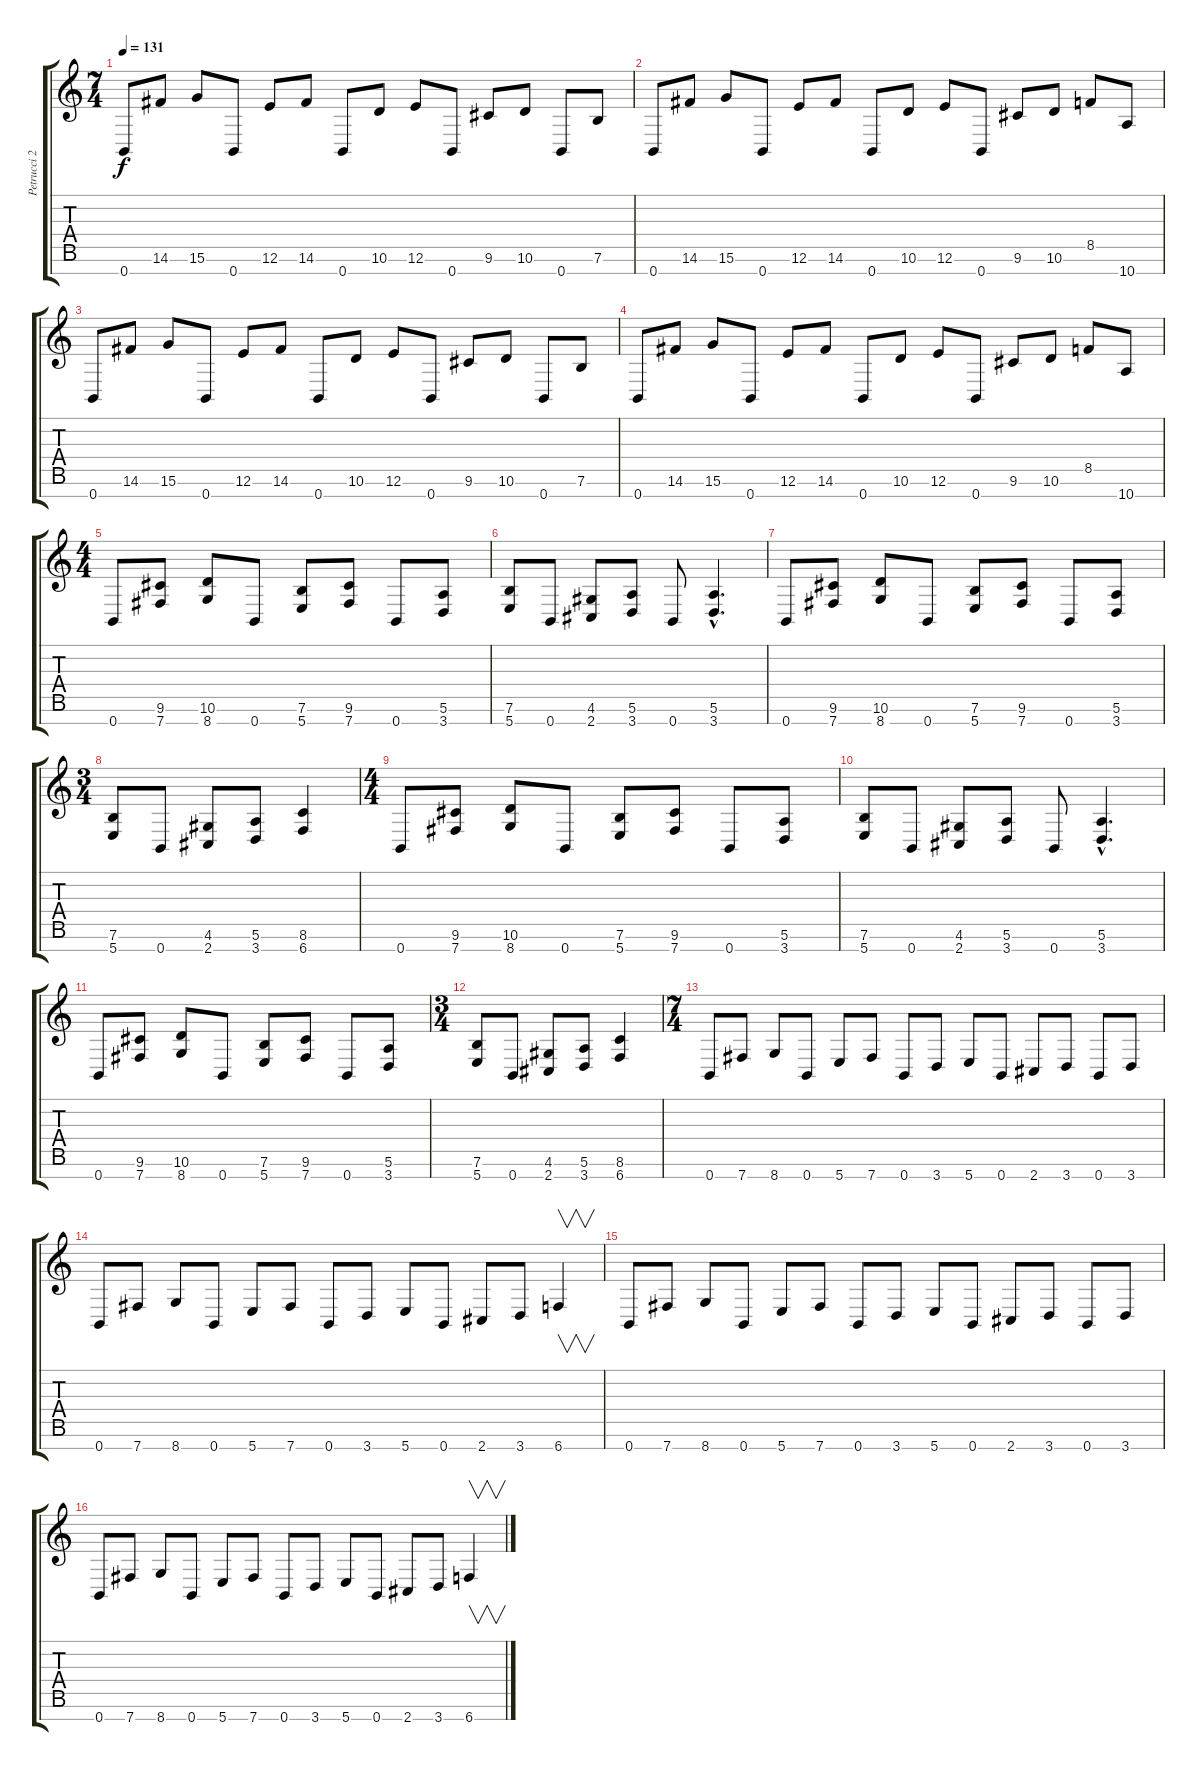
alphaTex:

\track ("Petrucci 2" "Petrucci 2") {instrument overdrivenguitar}
\staff {score tabs}
\tuning (E4 B3 G3 D3 A2 E2 B1) {hide}
\ts (7 4)
\tempo 131
\clef g2
\ks c
0.7.8{dy f} 14.6.8 15.6.8 0.7.8 12.6.8 14.6.8 0.7.8 10.6.8 12.6.8 0.7.8 9.6.8 10.6.8 0.7.8 7.6.8 |
0.7.8 14.6.8 15.6.8 0.7.8 12.6.8 14.6.8 0.7.8 10.6.8 12.6.8 0.7.8 9.6.8 10.6.8 8.5.8 10.7.8 |
0.7.8 14.6.8 15.6.8 0.7.8 12.6.8 14.6.8 0.7.8 10.6.8 12.6.8 0.7.8 9.6.8 10.6.8 0.7.8 7.6.8 |
0.7.8 14.6.8 15.6.8 0.7.8 12.6.8 14.6.8 0.7.8 10.6.8 12.6.8 0.7.8 9.6.8 10.6.8 8.5.8 10.7.8 |
\ts (4 4)
0.7.8 (9.6 7.7).8 (10.6 8.7).8 0.7.8 (7.6 5.7).8 (9.6 7.7).8 0.7.8 (5.6 3.7).8 |
(7.6 5.7).8 0.7.8 (4.6 2.7).8 (5.6 3.7).8 0.7.8 (5.6{hac} 3.7{hac}).4{d} |
0.7.8 (9.6 7.7).8 (10.6 8.7).8 0.7.8 (7.6 5.7).8 (9.6 7.7).8 0.7.8 (5.6 3.7).8 |
\ts (3 4)
(7.6 5.7).8 0.7.8 (4.6 2.7).8 (5.6 3.7).8 (8.6 6.7).4 |
\ts (4 4)
0.7.8 (9.6 7.7).8 (10.6 8.7).8 0.7.8 (7.6 5.7).8 (9.6 7.7).8 0.7.8 (5.6 3.7).8 |
(7.6 5.7).8 0.7.8 (4.6 2.7).8 (5.6 3.7).8 0.7.8 (5.6{hac} 3.7{hac}).4{d} |
0.7.8 (9.6 7.7).8 (10.6 8.7).8 0.7.8 (7.6 5.7).8 (9.6 7.7).8 0.7.8 (5.6 3.7).8 |
\ts (3 4)
(7.6 5.7).8 0.7.8 (4.6 2.7).8 (5.6 3.7).8 (8.6 6.7).4 |
\ts (7 4)
0.7.8 7.7.8 8.7.8 0.7.8 5.7.8 7.7.8 0.7.8 3.7.8 5.7.8 0.7.8 2.7.8 3.7.8 0.7.8 3.7.8 |
0.7.8 7.7.8 8.7.8 0.7.8 5.7.8 7.7.8 0.7.8 3.7.8 5.7.8 0.7.8 2.7.8 3.7.8 6.7.4{v} |
0.7.8 7.7.8 8.7.8 0.7.8 5.7.8 7.7.8 0.7.8 3.7.8 5.7.8 0.7.8 2.7.8 3.7.8 0.7.8 3.7.8 |
0.7.8 7.7.8 8.7.8 0.7.8 5.7.8 7.7.8 0.7.8 3.7.8 5.7.8 0.7.8 2.7.8 3.7.8 6.7.4{v}
